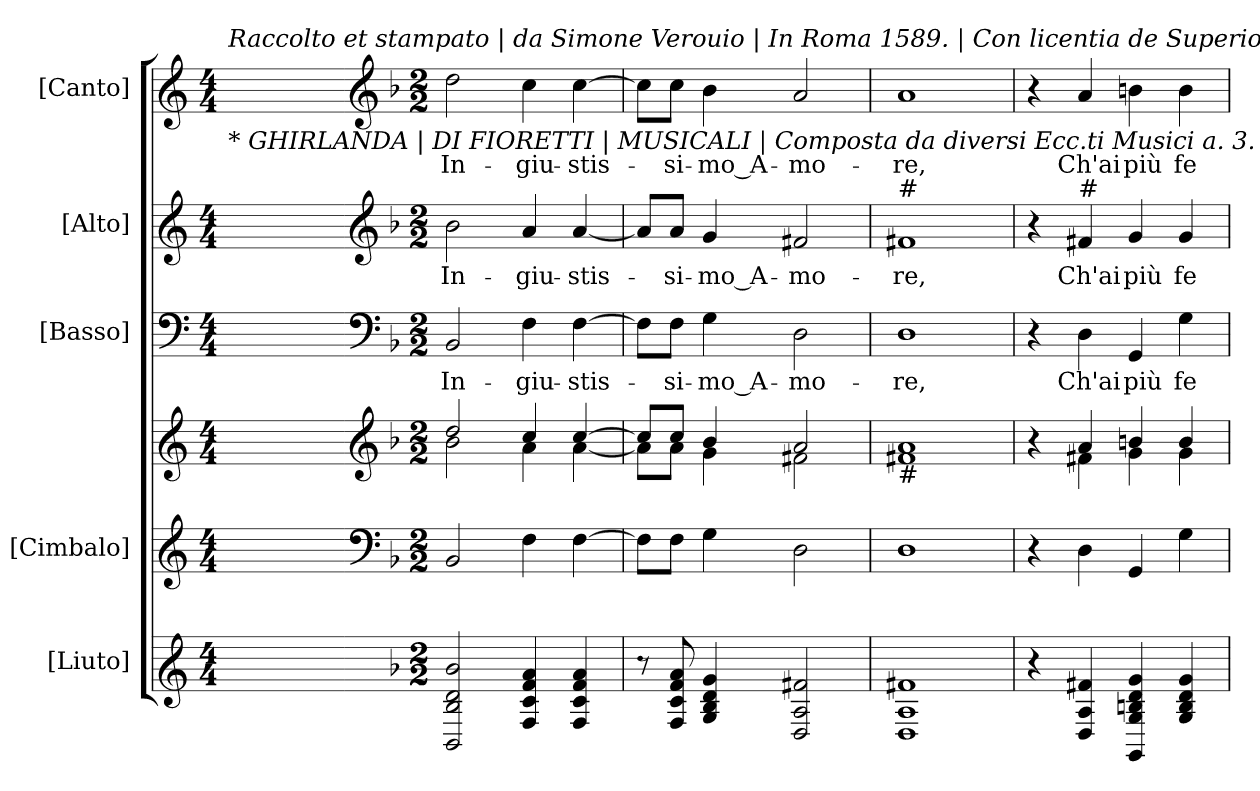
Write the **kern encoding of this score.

**kern	**kern	**kern	**kern	**text	**kern	**text	**kern	**text
*part5	*part4	*part4	*part3	*part3	*part2	*part2	*part1	*part1
*staff6	*staff5	*staff4	*staff3	*staff3	*staff2	*staff2	*staff1	*staff1
*I"[Liuto]	*I"[Cimbalo]	*	*I"[Basso]	*	*I"[Alto]	*	*I"[Canto]	*
*I'Liuto	*	*	*I'B.	*	*I'Alt.	*	*I'Cant.	*
!!LO:PB:g=z
*stria6	*	*	*	*	*	*	*	*
*clefG2	*clefG2	*clefG2	*clefF4	*	*clefG2	*	*clefG2	*
*k[]	*k[]	*k[]	*k[]	*	*k[]	*	*k[]	*
*C:	*C:	*C:	*C:	*	*C:	*	*C:	*
*M4/4	*M4/4	*M4/4	*M4/4	*	*M4/4	*	*M4/4	*
=1	=1	=1	=1	=1	=1	=1	=1	=1
!	!	!	!	!	!	!	!LO:TX:b:i:t=* GHIRLANDA | DI FIORETTI | MUSICALI | Composta da diversi Ecc.ti Musici a. 3. voci | Con l'intauolatura del Cimbalo, et | LIVTO |	!
!	!	!	!	!	!	!	!LO:TX:i:t=Raccolto et stampato | da Simone Verouio | In Roma 1589. | Con licentia de Superiori	!
1ryy	1ryy	1ryy	1ryy	.	1ryy	.	1ryy	.
=1-	=1-	=1-	=1-	=1-	=1-	=1-	=1-	=1-
*	*clefF4	*clefG2	*clefF4	*	*clefG2	*	*clefG2	*
*k[b-]	*k[b-]	*k[b-]	*k[b-]	*	*k[b-]	*	*k[b-]	*
*F:	*F:	*F:	*F:	*	*F:	*	*F:	*
*M2/2	*M2/2	*M2/2	*M2/2	*	*M2/2	*	*M2/2	*
*	*	*^	*	*	*	*	*	*
!	!	!	!	!	!LO:LY:b:color=#000000	!	!	!	!
!	!	!	!	!	!	!	!LO:LY:b:color=#000000	!	!
!	!	!	!	!	!	!	!	!	!LO:LY:b:color=#000000
2BB-i/ 2B-i 2di 2b-i	2BB-i/	2ddi/	2b-i\	2BB-i/	In-	2b-i\	In-	2ddi\	In-
!	!	!	!	!	!LO:LY:b:color=#000000	!	!	!	!
!	!	!	!	!	!	!	!LO:LY:b:color=#000000	!	!
!	!	!	!	!	!	!	!	!	!LO:LY:b:color=#000000
4Fi/ 4ci 4fi 4ai	4Fi\	4cci/	4ai\	4Fi\	-giu-	4ai/	-giu-	4cci\	-giu-
!	!	!	!	!	!LO:LY:b:color=#000000	!	!	!	!
!	!	!	!	!	!	!	!LO:LY:b:color=#000000	!	!
!	!	!	!	!	!	!	!	!	!LO:LY:b:color=#000000
4Fi/ 4ci 4fi 4ai	[>4Fi\	[>4cci/	[<4ai\	[>4Fi\	-stis-	[<4ai/	-stis-	[>4cci\	-stis-
=2	=2	=2	=2	=2	=2	=2	=2	=2	=2
8r	8Fi\L]	8cci/L]	8ai\L]	8Fi\L]	.	8ai/L]	.	8cci\L]	.
!	!	!	!	!	!LO:LY:b:color=#000000	!	!	!	!
!	!	!	!	!	!	!	!LO:LY:b:color=#000000	!	!
!	!	!	!	!	!	!	!	!	!LO:LY:b:color=#000000
8Fi/ 8ci 8fi 8ai	8Fi\J	8cci/J	8ai\J	8Fi\J	-si-	8ai/J	-si-	8cci\J	-si-
!	!	!	!	!	!LO:LY:b:color=#000000	!	!	!	!
!	!	!	!	!	!	!	!LO:LY:b:color=#000000	!	!
!	!	!	!	!	!	!	!	!	!LO:LY:b:color=#000000
4Gi/ 4B-i 4di 4gi	4Gi\	4b-i/	4gi\	4Gi\	-mo_A-	4gi/	-mo_A-	4b-i\	-mo_A-
!	!	!	!	!	!LO:LY:b:color=#000000	!	!	!	!
!	!	!	!	!	!	!	!LO:LY:b:color=#000000	!	!
!	!	!	!	!	!	!	!	!	!LO:LY:b:color=#000000
2Di/ 2Ai 2f#i	2Di\	2ai/	2f#Xi\	2Di\	-mo-	2f#Xi/	-mo-	2ai/	-mo-
=3	=3	=3	=3	=3	=3	=3	=3	=3	=3
!	!	!	!	!	!LO:LY:b:color=#000000	!	!	!	!
!	!	!	!	!	!	!	!LO:LY:b:color=#000000	!	!
!	!	!	!	!	!	!LO:TX:a:t=#	!	!	!
!	!	!LO:TX:b:t=#	!	!	!	!	!	!	!
!	!	!	!	!	!	!	!	!	!LO:LY:b:color=#000000
1Di 1Ai 1f#i	1Di	1ai	1f#i	1Di	-re,	1f#i	-re,	1ai	-re,
=4	=4	=4	=4	=4	=4	=4	=4	=4	=4
4r	4r	4r	4ryy	4r	.	4r	.	4r	.
!	!	!	!	!	!LO:LY:b:color=#000000	!	!	!	!
!	!	!	!	!	!	!	!LO:LY:b:color=#000000	!	!
!	!	!	!	!	!	!LO:TX:a:t=#	!	!	!
!	!	!	!	!	!	!	!	!	!LO:LY:b:color=#000000
4Di/ 4Ai 4f#i	4Di\	4ai/	4f#Xi\	4Di\	Ch'ai	4f#i/	Ch'ai	4ai/	Ch'ai
!	!	!	!	!	!LO:LY:b:color=#000000	!	!	!	!
!	!	!	!	!	!	!	!LO:LY:b:color=#000000	!	!
!	!	!	!	!	!	!	!	!	!LO:LY:b:color=#000000
4GGi/ 4Gi 4Bi 4di 4gi	4GGi/	4bni/	4gi\	4GGi/	più	4gi/	più	4bni\	più
!	!	!	!	!	!LO:LY:b:color=#000000	!	!	!	!
!	!	!	!	!	!	!	!LO:LY:b:color=#000000	!	!
!	!	!	!	!	!	!	!	!	!LO:LY:b:color=#000000
4Gi/ 4Bi 4di 4gi	4Gi\	4bi/	4gi\	4Gi\	fe-	4gi/	fe-	4bi\	fe-
*	*	*v	*v	*	*	*	*	*	*
=	=	=	=	=	=	=	=	=
*-	*-	*-	*-	*-	*-	*-	*-	*-
